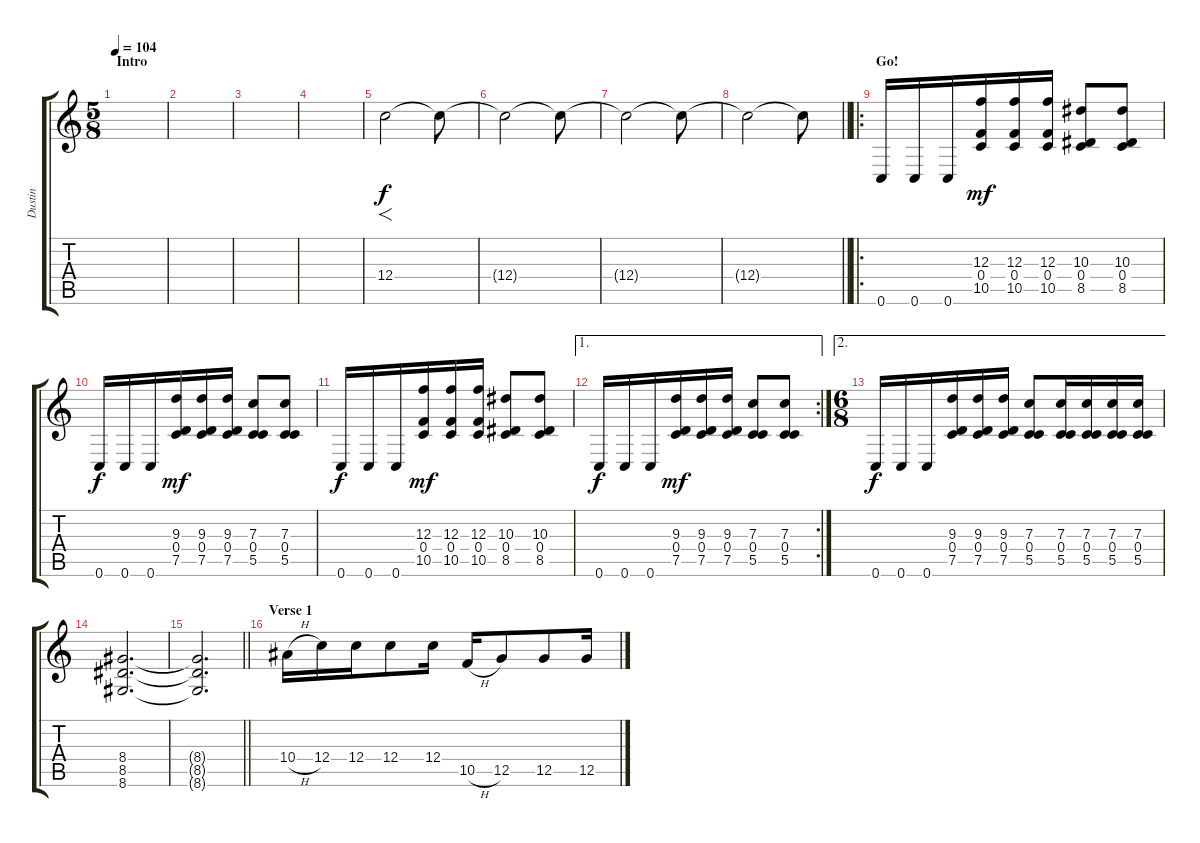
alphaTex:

\track ("Dustin" "Dustin") {instrument overdrivenguitar}
\staff {score tabs}
\tuning (D4 A3 F3 C3 G2 C2) {hide}
\ts (5 8)
\section ("" "Intro")
\tempo 104
\clef g2
\ks c
|
|
|
|
12.4.2{f} 12.4{t}.8 |
12.4{t}.2 12.4{t}.8 |
12.4{t}.2 12.4{t}.8 |
\barLineRight lightlight
12.4{t}.2 12.4{t}.8 |
\ro
\section ("" "Go!")
0.6.16 0.6.16 0.6.16 (12.3 0.4 10.5).16{dy mf} (12.3 0.4 10.5).16 (12.3 0.4 10.5).16 (10.3 0.4 8.5).8 (10.3 0.4 8.5).8 |
0.6.16{dy f} 0.6.16 0.6.16 (9.3 0.4 7.5).16{dy mf} (9.3 0.4 7.5).16 (9.3 0.4 7.5).16 (7.3 0.4 5.5).8 (7.3 0.4 5.5).8 |
0.6.16{dy f} 0.6.16 0.6.16 (12.3 0.4 10.5).16{dy mf} (12.3 0.4 10.5).16 (12.3 0.4 10.5).16 (10.3 0.4 8.5).8 (10.3 0.4 8.5).8 |
\ae 1
\rc 2
0.6.16{dy f} 0.6.16 0.6.16 (9.3 0.4 7.5).16{dy mf} (9.3 0.4 7.5).16 (9.3 0.4 7.5).16 (7.3 0.4 5.5).8 (7.3 0.4 5.5).8 |
\ae 2
\ts (6 8)
0.6.16{dy f} 0.6.16 0.6.16 (9.3 0.4 7.5).16 (9.3 0.4 7.5).16 (9.3 0.4 7.5).16 (7.3 0.4 5.5).8 (7.3 0.4 5.5).16 (7.3 0.4 5.5).16 (7.3 0.4 5.5).16 (7.3 0.4 5.5).16 |
(8.4 8.5 8.6).2{d} |
\barLineRight lightlight
(8.4{t} 8.5{t} 8.6{t}).2{d} |
\section ("" "Verse 1")
10.4{h}.16 12.4.16 12.4.16 12.4.8 12.4.16 10.5{h}.16 12.5.8 12.5.8 12.5.16
